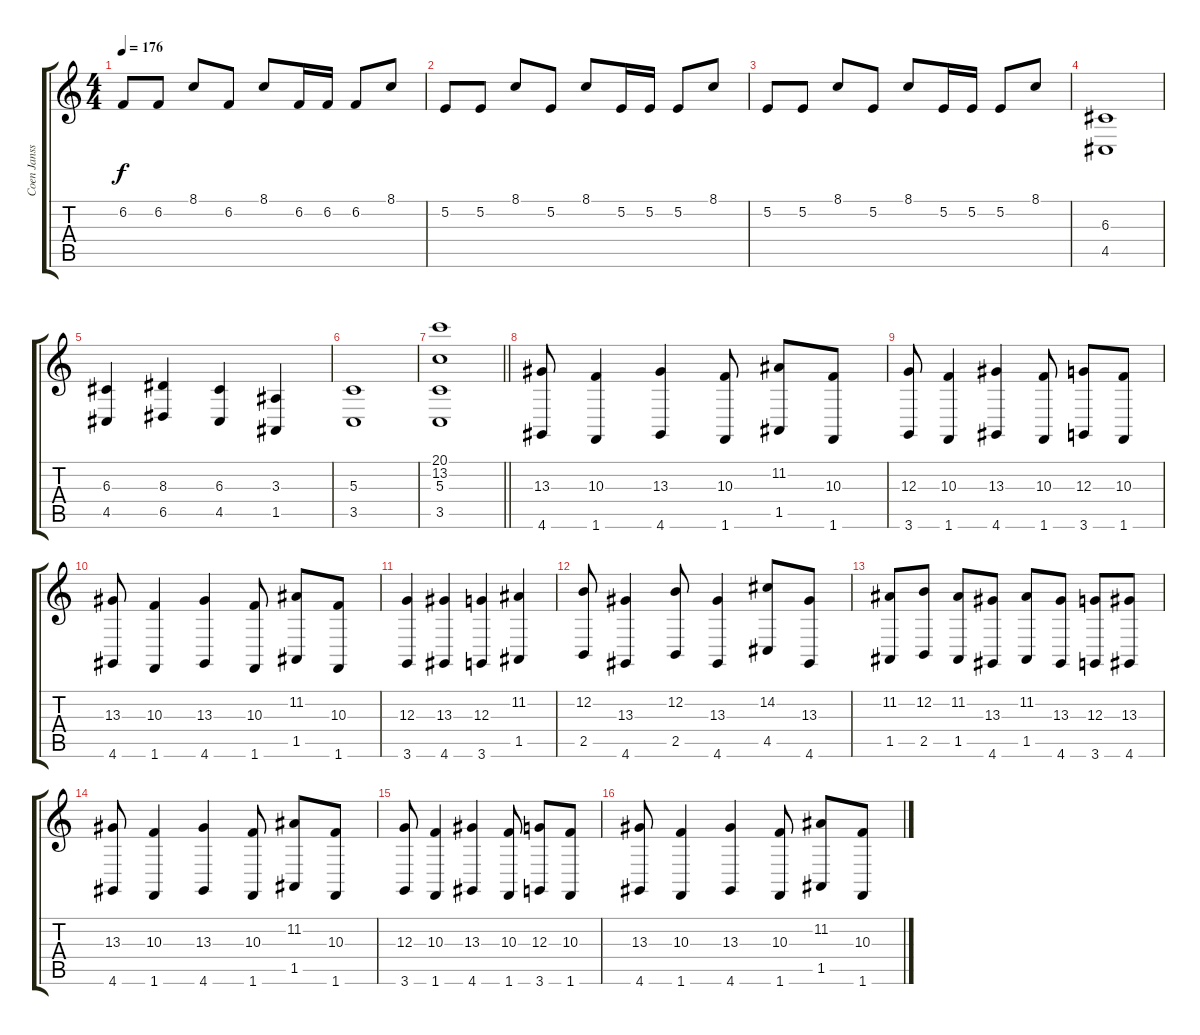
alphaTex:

\track ("Coen Janssen" "Coen Janss") {instrument tremolostrings}
\staff {score tabs}
\tuning (E4 B3 G3 D3 A2 E2) {hide}
\ts (4 4)
\tempo 176
\clef g2
\ks c
6.2.8{dy f} 6.2.8 8.1.8 6.2.8 8.1.8 6.2.16 6.2.16 6.2.8 8.1.8 |
5.2.8 5.2.8 8.1.8 5.2.8 8.1.8 5.2.16 5.2.16 5.2.8 8.1.8 |
5.2.8 5.2.8 8.1.8 5.2.8 8.1.8 5.2.16 5.2.16 5.2.8 8.1.8 |
(6.3 4.5).1 |
(6.3 4.5).4 (8.3 6.5).4 (6.3 4.5).4 (3.3 1.5).4 |
(5.3 3.5).1 |
\barLineRight lightlight
(20.1 13.2 5.3 3.5).1 |
\section ("" "")
(13.3 4.6).8 (10.3 1.6).4 (13.3 4.6).4 (10.3 1.6).8 (11.2 1.5).8 (10.3 1.6).8 |
(12.3 3.6).8 (10.3 1.6).4 (13.3 4.6).4 (10.3 1.6).8 (12.3 3.6).8 (10.3 1.6).8 |
(13.3 4.6).8 (10.3 1.6).4 (13.3 4.6).4 (10.3 1.6).8 (11.2 1.5).8 (10.3 1.6).8 |
(12.3 3.6).4 (13.3 4.6).4 (12.3 3.6).4 (11.2 1.5).4 |
(12.2 2.5).8 (13.3 4.6).4 (12.2 2.5).8 (13.3 4.6).4 (14.2 4.5).8 (13.3 4.6).8 |
(11.2 1.5).8 (12.2 2.5).8 (11.2 1.5).8 (13.3 4.6).8 (11.2 1.5).8 (13.3 4.6).8 (12.3 3.6).8 (13.3 4.6).8 |
(13.3 4.6).8 (10.3 1.6).4 (13.3 4.6).4 (10.3 1.6).8 (11.2 1.5).8 (10.3 1.6).8 |
(12.3 3.6).8 (10.3 1.6).4 (13.3 4.6).4 (10.3 1.6).8 (12.3 3.6).8 (10.3 1.6).8 |
(13.3 4.6).8 (10.3 1.6).4 (13.3 4.6).4 (10.3 1.6).8 (11.2 1.5).8 (10.3 1.6).8
